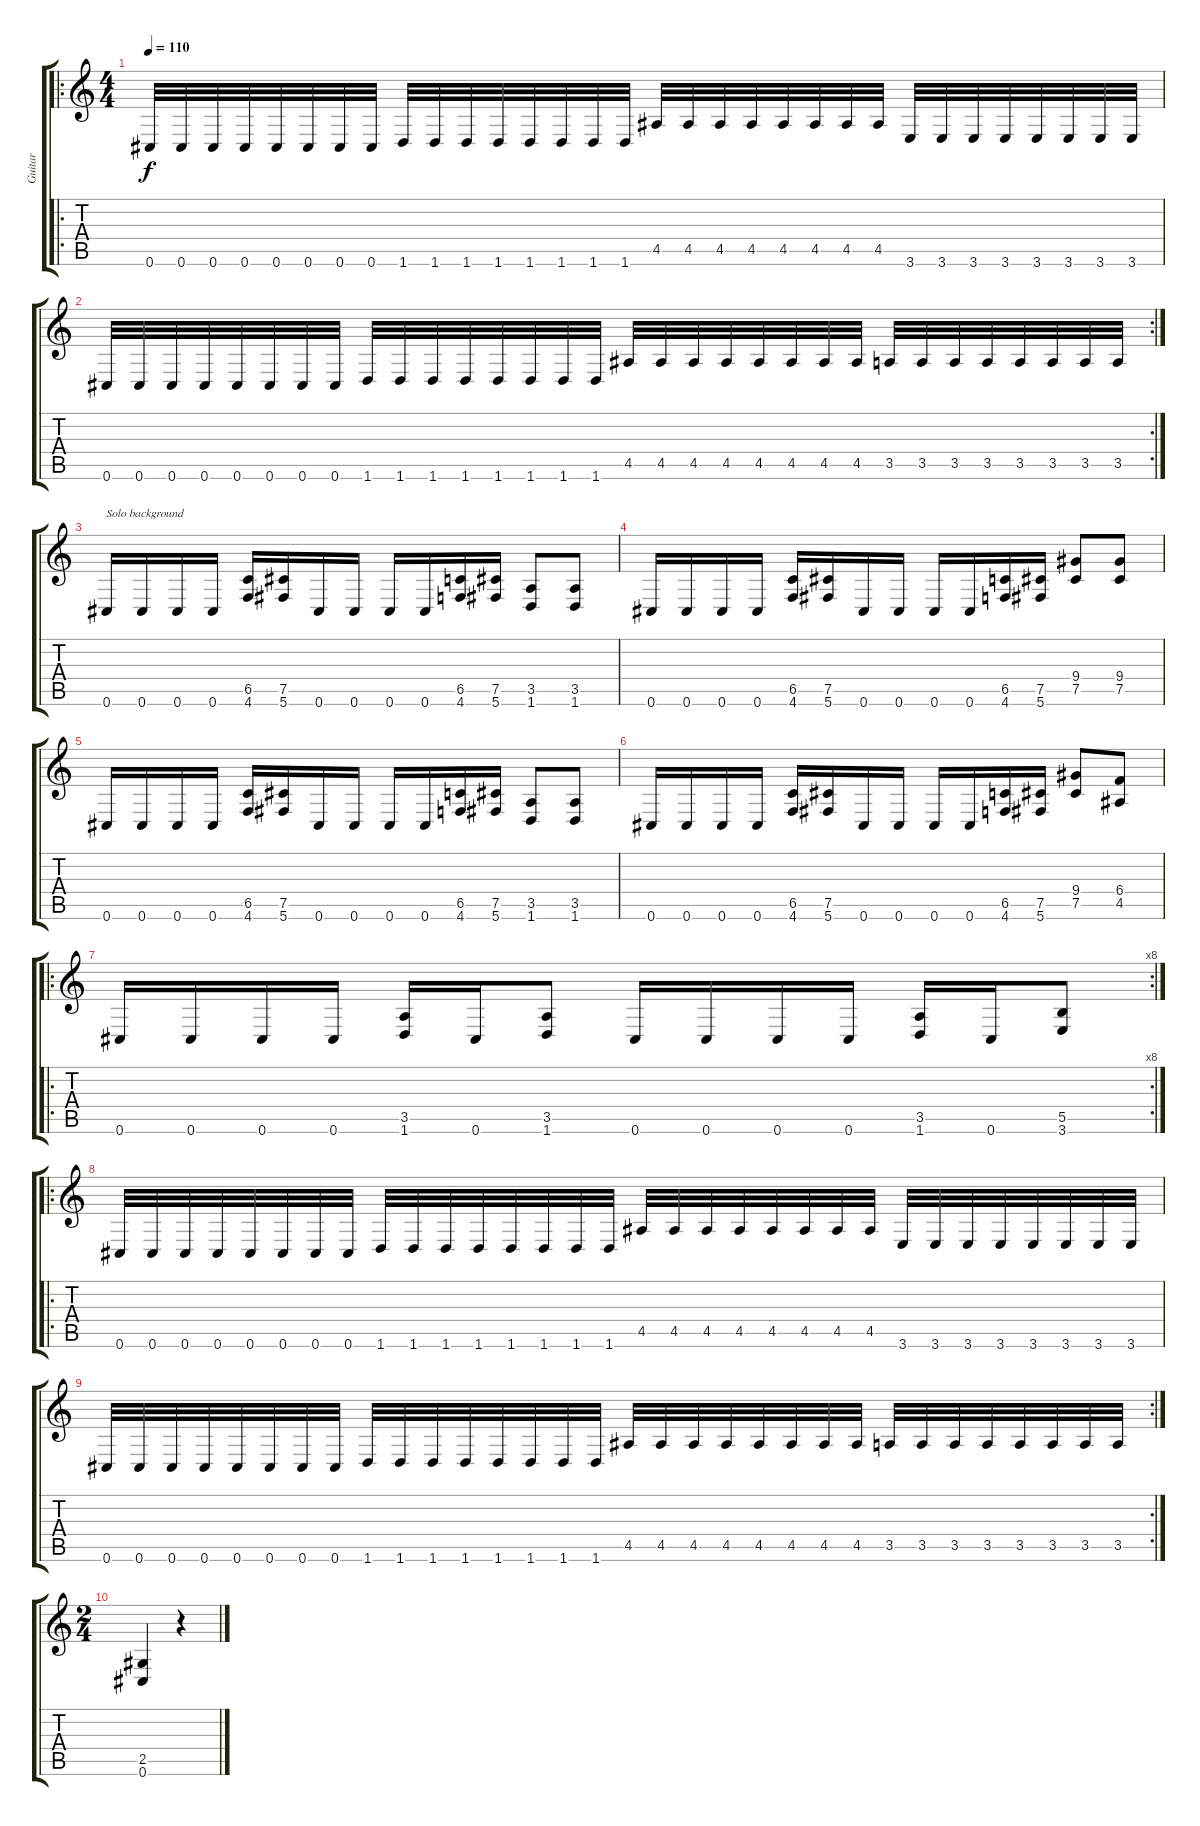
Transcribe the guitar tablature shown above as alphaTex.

\track ("Guitar" "Guitar") {instrument distortionguitar}
\staff {score tabs}
\tuning (Db4 Ab3 E3 B2 Gb2 Db2) {hide}
\ro
\ts (4 4)
\tempo 110
\clef g2
\ks c
0.6.32{dy f} 0.6.32 0.6.32 0.6.32 0.6.32 0.6.32 0.6.32 0.6.32 1.6.32 1.6.32 1.6.32 1.6.32 1.6.32 1.6.32 1.6.32 1.6.32 4.5.32 4.5.32 4.5.32 4.5.32 4.5.32 4.5.32 4.5.32 4.5.32 3.6.32 3.6.32 3.6.32 3.6.32 3.6.32 3.6.32 3.6.32 3.6.32 |
\rc 2
0.6.32 0.6.32 0.6.32 0.6.32 0.6.32 0.6.32 0.6.32 0.6.32 1.6.32 1.6.32 1.6.32 1.6.32 1.6.32 1.6.32 1.6.32 1.6.32 4.5.32 4.5.32 4.5.32 4.5.32 4.5.32 4.5.32 4.5.32 4.5.32 3.5.32 3.5.32 3.5.32 3.5.32 3.5.32 3.5.32 3.5.32 3.5.32 |
0.6.16{txt "Solo background"} 0.6.16 0.6.16 0.6.16 (6.5 4.6).16 (7.5 5.6).16 0.6.16 0.6.16 0.6.16 0.6.16 (6.5 4.6).16 (7.5 5.6).16 (3.5 1.6).8 (3.5 1.6).8 |
0.6.16 0.6.16 0.6.16 0.6.16 (6.5 4.6).16 (7.5 5.6).16 0.6.16 0.6.16 0.6.16 0.6.16 (6.5 4.6).16 (7.5 5.6).16 (9.4 7.5).8 (9.4 7.5).8 |
0.6.16 0.6.16 0.6.16 0.6.16 (6.5 4.6).16 (7.5 5.6).16 0.6.16 0.6.16 0.6.16 0.6.16 (6.5 4.6).16 (7.5 5.6).16 (3.5 1.6).8 (3.5 1.6).8 |
0.6.16 0.6.16 0.6.16 0.6.16 (6.5 4.6).16 (7.5 5.6).16 0.6.16 0.6.16 0.6.16 0.6.16 (6.5 4.6).16 (7.5 5.6).16 (9.4 7.5).8 (6.4 4.5).8 |
\ro
\rc 8
0.6.16 0.6.16 0.6.16 0.6.16 (3.5 1.6).16 0.6.16 (3.5 1.6).8 0.6.16 0.6.16 0.6.16 0.6.16 (3.5 1.6).16 0.6.16 (5.5 3.6).8 |
\ro
0.6.32 0.6.32 0.6.32 0.6.32 0.6.32 0.6.32 0.6.32 0.6.32 1.6.32 1.6.32 1.6.32 1.6.32 1.6.32 1.6.32 1.6.32 1.6.32 4.5.32 4.5.32 4.5.32 4.5.32 4.5.32 4.5.32 4.5.32 4.5.32 3.6.32 3.6.32 3.6.32 3.6.32 3.6.32 3.6.32 3.6.32 3.6.32 |
\rc 2
0.6.32 0.6.32 0.6.32 0.6.32 0.6.32 0.6.32 0.6.32 0.6.32 1.6.32 1.6.32 1.6.32 1.6.32 1.6.32 1.6.32 1.6.32 1.6.32 4.5.32 4.5.32 4.5.32 4.5.32 4.5.32 4.5.32 4.5.32 4.5.32 3.5.32 3.5.32 3.5.32 3.5.32 3.5.32 3.5.32 3.5.32 3.5.32 |
\ts (2 4)
(2.5 0.6).4 r.4
